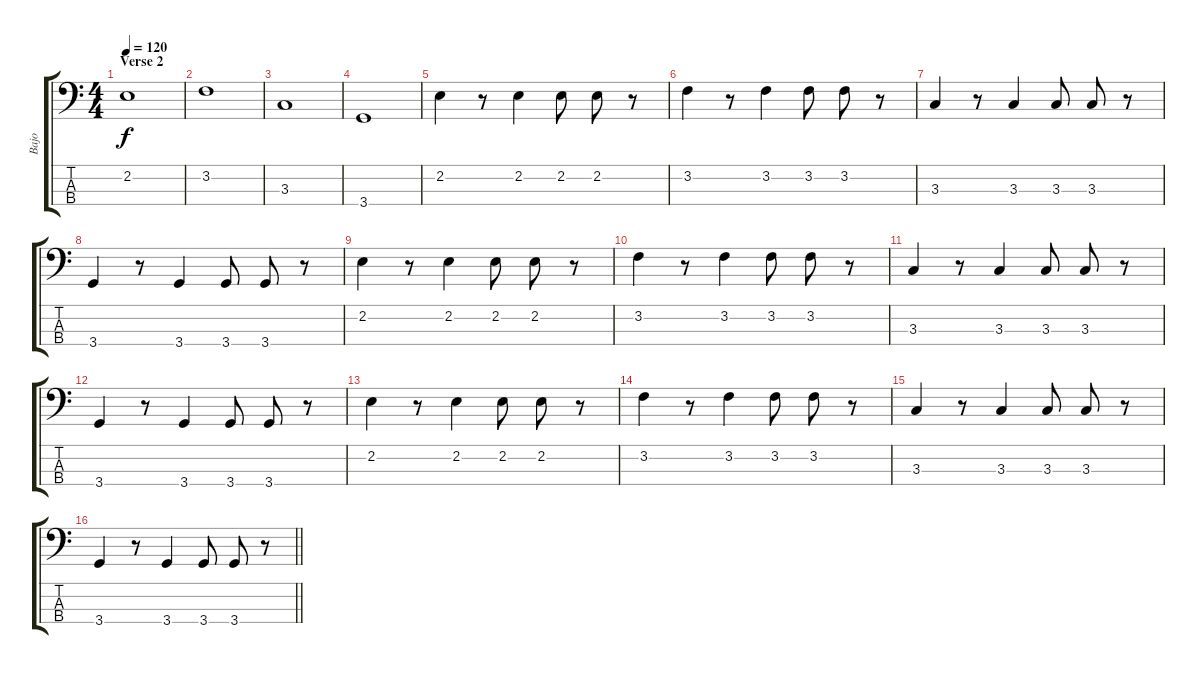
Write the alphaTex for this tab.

\track ("Bajo" "Bajo") {instrument electricbassfinger}
\staff {score tabs}
\tuning (G2 D2 A1 E1) {hide}
\ts (4 4)
\section ("" "Verse 2")
\tempo 120
\clef f4
\ks c
2.2.1{dy f} |
3.2.1 |
3.3.1 |
3.4.1 |
2.2.4 r.8 2.2.4 2.2.8 2.2.8 r.8 |
3.2.4 r.8 3.2.4 3.2.8 3.2.8 r.8 |
3.3.4 r.8 3.3.4 3.3.8 3.3.8 r.8 |
3.4.4 r.8 3.4.4 3.4.8 3.4.8 r.8 |
2.2.4 r.8 2.2.4 2.2.8 2.2.8 r.8 |
3.2.4 r.8 3.2.4 3.2.8 3.2.8 r.8 |
3.3.4 r.8 3.3.4 3.3.8 3.3.8 r.8 |
3.4.4 r.8 3.4.4 3.4.8 3.4.8 r.8 |
2.2.4 r.8 2.2.4 2.2.8 2.2.8 r.8 |
3.2.4 r.8 3.2.4 3.2.8 3.2.8 r.8 |
3.3.4 r.8 3.3.4 3.3.8 3.3.8 r.8 |
\barLineRight lightlight
3.4.4 r.8 3.4.4 3.4.8 3.4.8 r.8
